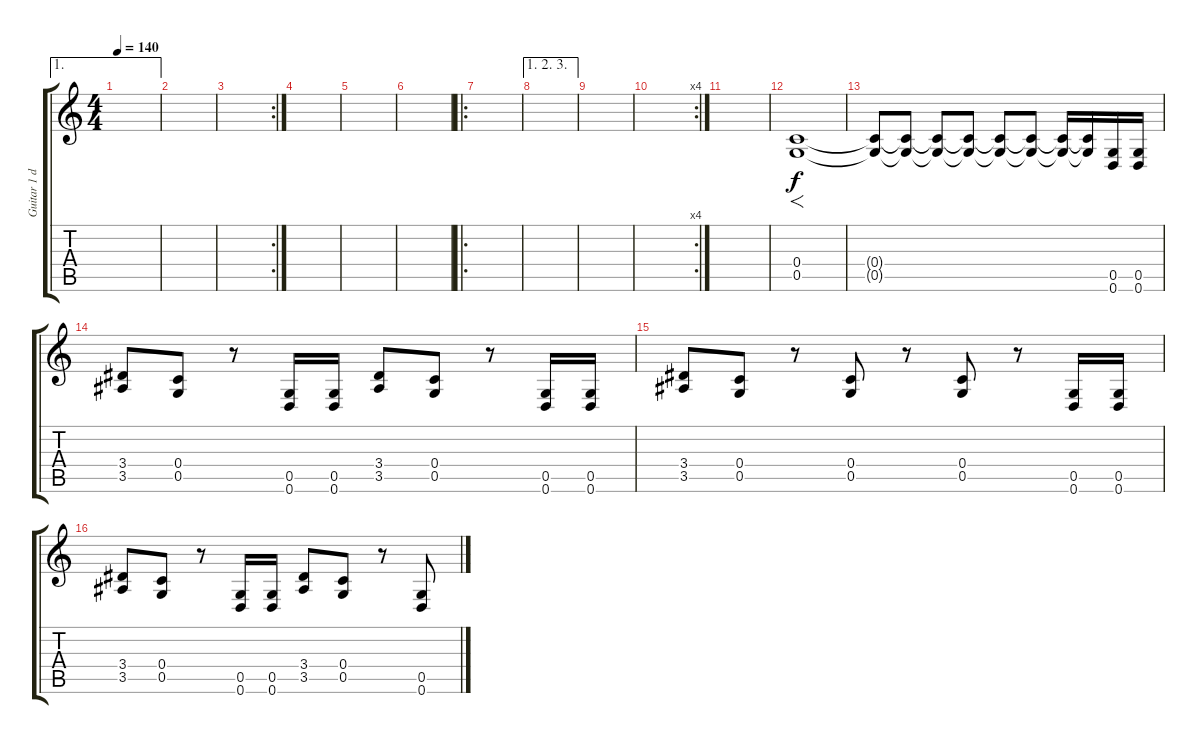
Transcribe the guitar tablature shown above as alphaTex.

\track ("Guitar 1 distortion" "Guitar 1 d") {instrument distortionguitar}
\staff {score tabs}
\tuning (D4 A3 F3 C3 G2 D2) {hide}
\ae 1
\ts (4 4)
\tempo 140
\clef g2
\ks c
|
|
\rc 2
|
|
|
|
\ro
|
\ae (1 2 3)
|
|
\rc 4
|
|
(0.4 0.5).1{f} |
(0.4{t} 0.5{t}).8{dy f} (0.4{t} 0.5{t}).8 (0.4{t} 0.5{t}).8 (0.4{t} 0.5{t}).8 (0.4{t} 0.5{t}).8 (0.4{t} 0.5{t}).8 (0.4{t} 0.5{t}).16 (0.4{t} 0.5{t}).16 (0.5 0.6).16 (0.5 0.6).16 |
(3.4 3.5).8 (0.4 0.5).8 r.8 (0.5 0.6).16 (0.5 0.6).16 (3.4 3.5).8 (0.4 0.5).8 r.8 (0.5 0.6).16 (0.5 0.6).16 |
(3.4 3.5).8 (0.4 0.5).8 r.8 (0.4 0.5).8 r.8 (0.4 0.5).8 r.8 (0.5 0.6).16 (0.5 0.6).16 |
(3.4 3.5).8 (0.4 0.5).8 r.8 (0.5 0.6).16 (0.5 0.6).16 (3.4 3.5).8 (0.4 0.5).8 r.8 (0.5 0.6).8
